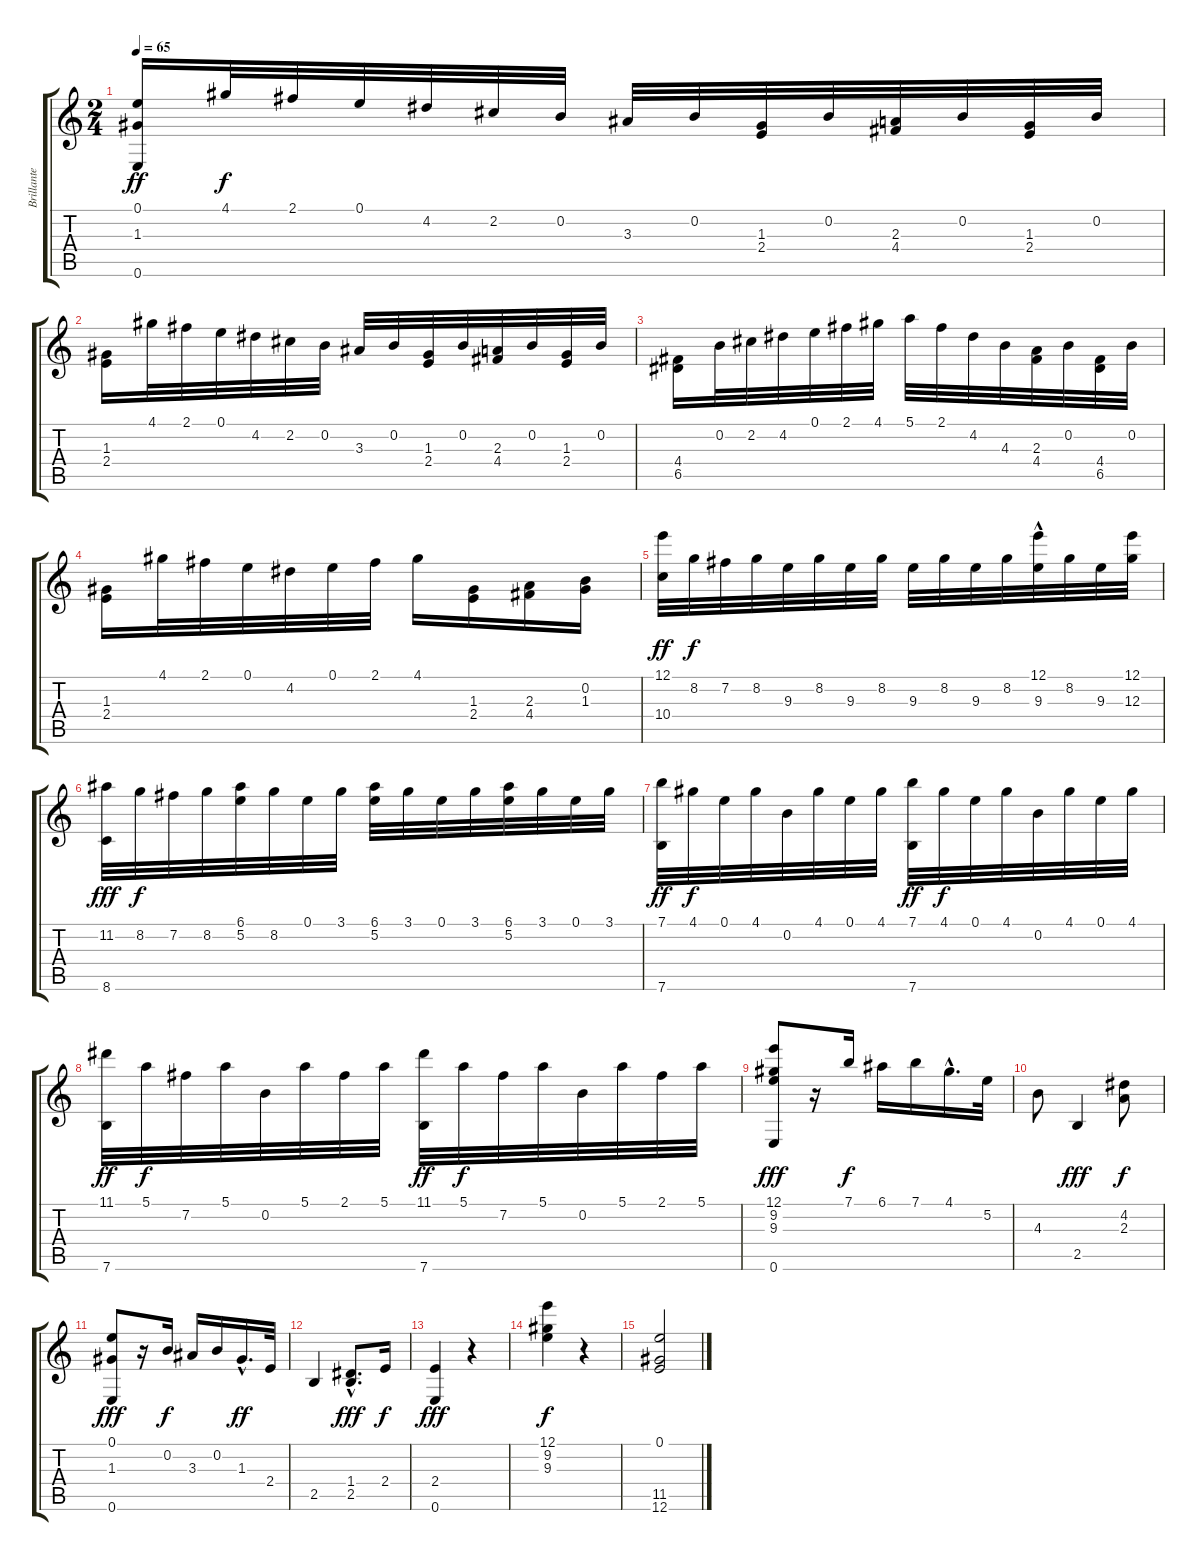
\track ("Brillante" "Brillante") {instrument acousticguitarnylon}
\staff {score tabs}
\tuning (E4 B3 G3 D3 A2 E2) {hide}
\ts (2 4)
\tempo 65
\clef g2
\ks c
(0.1 1.3 0.6).16{dy ff} 4.1.32{dy f} 2.1.32 0.1.32 4.2.32 2.2.32 0.2.32 3.3.32 0.2.32 (1.3 2.4).32 0.2.32 (2.3 4.4).32 0.2.32 (1.3 2.4).32 0.2.32 |
(1.3 2.4).16 4.1.32 2.1.32 0.1.32 4.2.32 2.2.32 0.2.32 3.3.32 0.2.32 (1.3 2.4).32 0.2.32 (2.3 4.4).32 0.2.32 (1.3 2.4).32 0.2.32 |
(4.4 6.5).16 0.2.32 2.2.32 4.2.32 0.1.32 2.1.32 4.1.32 5.1.32 2.1.32 4.2.32 4.3.32 (2.3 4.4).32 0.2.32 (4.4 6.5).32 0.2.32 |
(1.3 2.4).16 4.1.32 2.1.32 0.1.32 4.2.32 0.1.32 2.1.32 4.1.16 (1.3 2.4).16 (2.3 4.4).16 (0.2 1.3).16 |
(12.1 10.4).32{dy ff} 8.2.32{dy f} 7.2.32 8.2.32 9.3.32 8.2.32 9.3.32 8.2.32 9.3.32 8.2.32 9.3.32 8.2.32 (12.1{hac} 9.3).32 8.2.32 9.3.32 (12.1 12.3).32 |
(11.2 8.6).32{dy fff} 8.2.32{dy f} 7.2.32 8.2.32 (6.1 5.2).32 8.2.32 0.1.32 3.1.32 (6.1 5.2).32 3.1.32 0.1.32 3.1.32 (6.1 5.2).32 3.1.32 0.1.32 3.1.32 |
(7.1 7.6).32{dy ff} 4.1.32{dy f} 0.1.32 4.1.32 0.2.32 4.1.32 0.1.32 4.1.32 (7.1 7.6).32{dy ff} 4.1.32{dy f} 0.1.32 4.1.32 0.2.32 4.1.32 0.1.32 4.1.32 |
(11.1 7.6).32{dy ff} 5.1.32{dy f} 7.2.32 5.1.32 0.2.32 5.1.32 2.1.32 5.1.32 (11.1 7.6).32{dy ff} 5.1.32{dy f} 7.2.32 5.1.32 0.2.32 5.1.32 2.1.32 5.1.32 |
(12.1 9.2 9.3 0.6).8{dy fff} r.16 7.1.16{dy f} 6.1.16 7.1.16 4.1{hac}.16{d} 5.2.32 |
4.3.8 2.5.4{dy fff} (4.2 2.3).8{dy f} |
(0.1 1.3 0.6).8{dy fff} r.16 0.2.16{dy f} 3.3.16 0.2.16 1.3{hac}.16{d dy ff} 2.4.32 |
2.5.4 (1.4{hac} 2.5).8{d dy fff} 2.4.16{dy f} |
(2.4 0.6).4{dy fff} r.4 |
(12.1 9.2 9.3).4{dy f} r.4 |
(0.1 11.5 12.6).2
